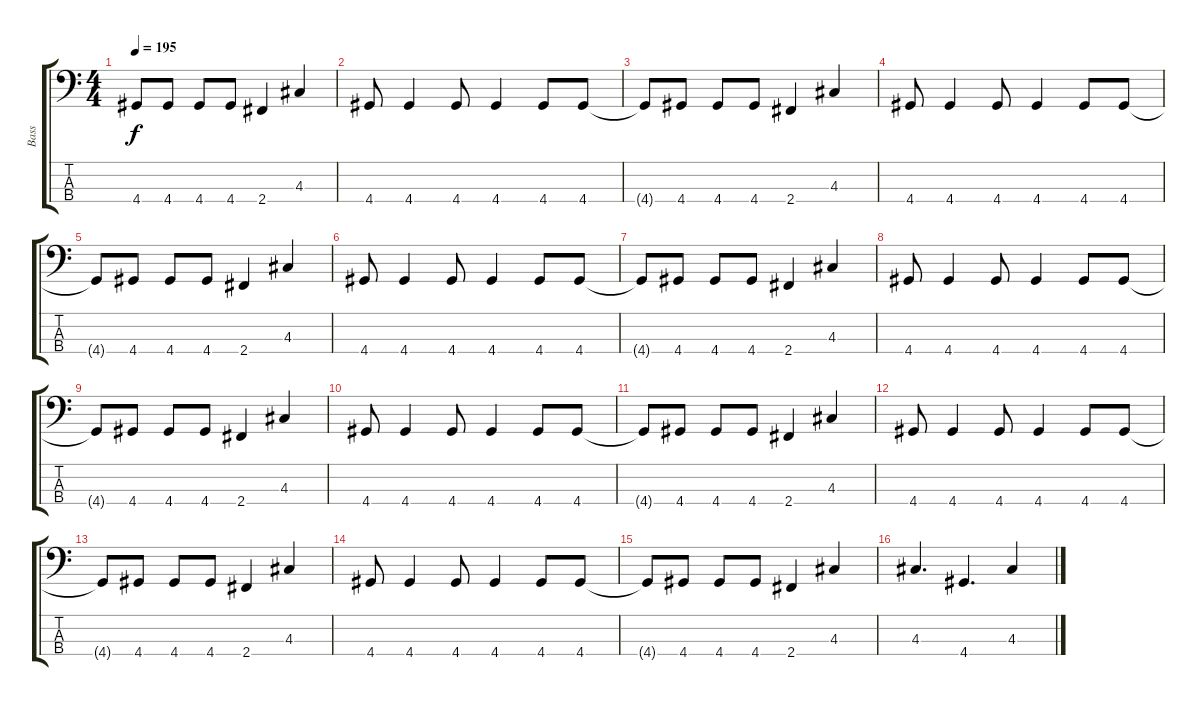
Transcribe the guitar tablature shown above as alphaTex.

\track ("Bass" "Bass") {instrument electricbasspick}
\staff {score tabs}
\tuning (G2 D2 A1 E1) {hide}
\ts (4 4)
\tempo 195
\clef f4
\ks c
4.4{t}.8{dy f} 4.4.8 4.4.8 4.4.8 2.4.4 4.3.4 |
4.4.8 4.4.4 4.4.8 4.4.4 4.4.8 4.4.8 |
4.4{t}.8 4.4.8 4.4.8 4.4.8 2.4.4 4.3.4 |
4.4.8 4.4.4 4.4.8 4.4.4 4.4.8 4.4.8 |
4.4{t}.8 4.4.8 4.4.8 4.4.8 2.4.4 4.3.4 |
4.4.8 4.4.4 4.4.8 4.4.4 4.4.8 4.4.8 |
4.4{t}.8 4.4.8 4.4.8 4.4.8 2.4.4 4.3.4 |
4.4.8 4.4.4 4.4.8 4.4.4 4.4.8 4.4.8 |
4.4{t}.8 4.4.8 4.4.8 4.4.8 2.4.4 4.3.4 |
4.4.8 4.4.4 4.4.8 4.4.4 4.4.8 4.4.8 |
4.4{t}.8 4.4.8 4.4.8 4.4.8 2.4.4 4.3.4 |
4.4.8 4.4.4 4.4.8 4.4.4 4.4.8 4.4.8 |
4.4{t}.8 4.4.8 4.4.8 4.4.8 2.4.4 4.3.4 |
4.4.8 4.4.4 4.4.8 4.4.4 4.4.8 4.4.8 |
4.4{t}.8 4.4.8 4.4.8 4.4.8 2.4.4 4.3.4 |
4.3.4{d} 4.4.4{d} 4.3.4
